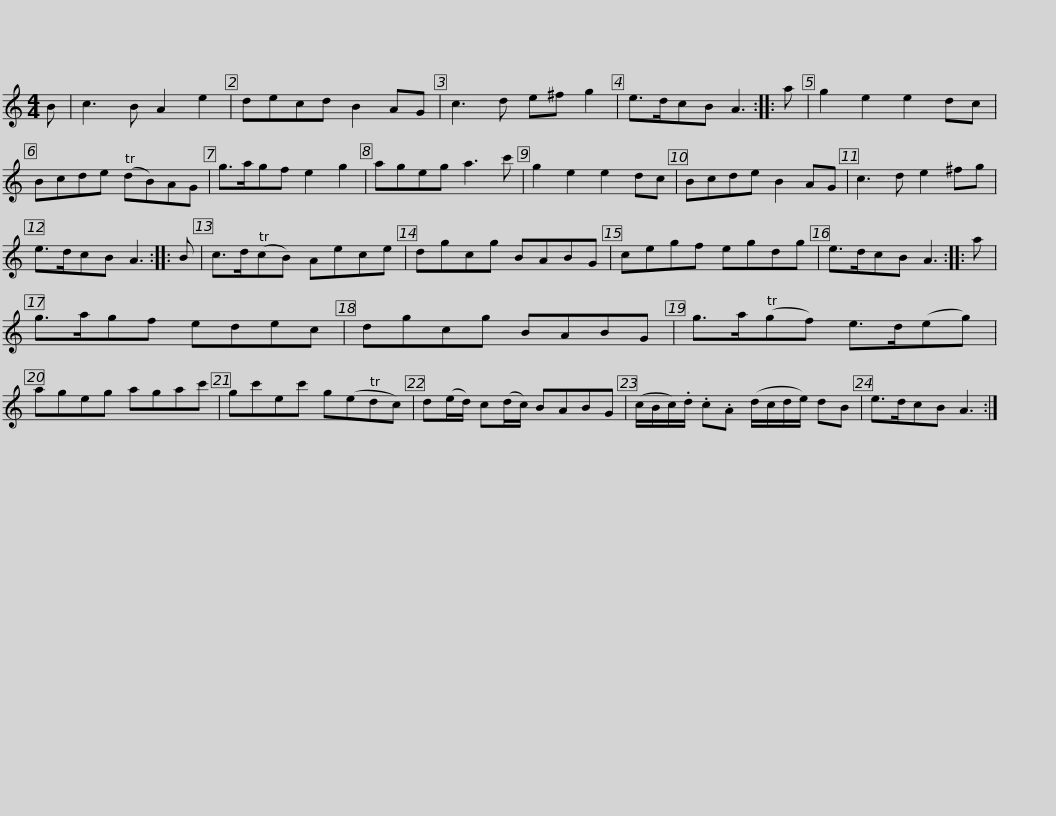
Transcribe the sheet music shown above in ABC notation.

X:1
L:1/8
M:4/4
I:linebreak $
K:C
V:1 treble
V:1
 B | c3 B A2 e2 | decd B2 AG | c3 d e^f g2 | e>dcB A3 :: %5
 a | g2 e2 e2 dc | Bcde (dB)AG |$ g>agf e2 g2 | ageg a3 c' | %10
 g2 e2 e2 dc | Bcde B2 AG | c3 d e2 ^fg | e>dcB A3 :: B |$ %15
 c>d(cB) Aece | dgcg BABG | cegf egdg | e>dcB A3 :: a | %20
 g>agf edec |$ dgcg BABG | g>a(gf) e>d(eg) | ageg agac' | gc'ec' g(edc) | %25
 d(e/d/) c(d/c/) BABG |$ (c/B/c/).d/ .c.A (d/c/d/e/) dB | e>dcB A3 :| %28
